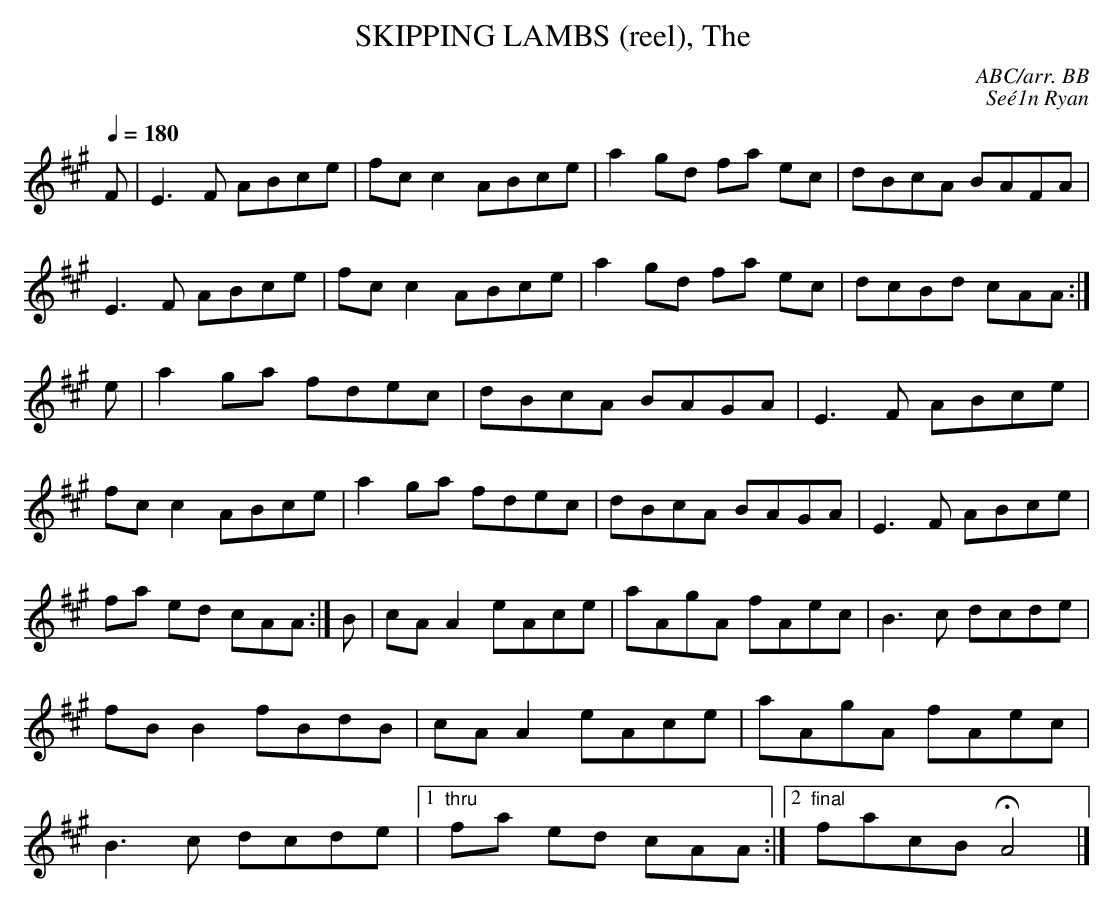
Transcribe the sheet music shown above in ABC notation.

X:1
T:SKIPPING LAMBS (reel), The \
C:ABC/arr. BB\
C:Se\'e1n Ryan\
Q:1/4=180\
L:1/8\
M:C\
K:A\
F|E3F ABce|fcc2 ABce|a2gd fa ec|dBcA BAFA|\
E3F ABce|fcc2 ABce|a2gd fa ec|dcBd cAA:|\
e|a2ga fdec|dBcA BAGA|E3F ABce|fcc2 ABce|\
a2ga fdec|dBcA BAGA|E3F ABce|fa ed cAA:|\
B|cA A2 eAce|aAgA fAec|B3c dcde|fB B2 fBdB|\
cA A2 eAce|aAgA fAec|B3c dcde|1 "thru"fa ed cAA:|\\
[2 "final"facB HA4|]\
\
\
